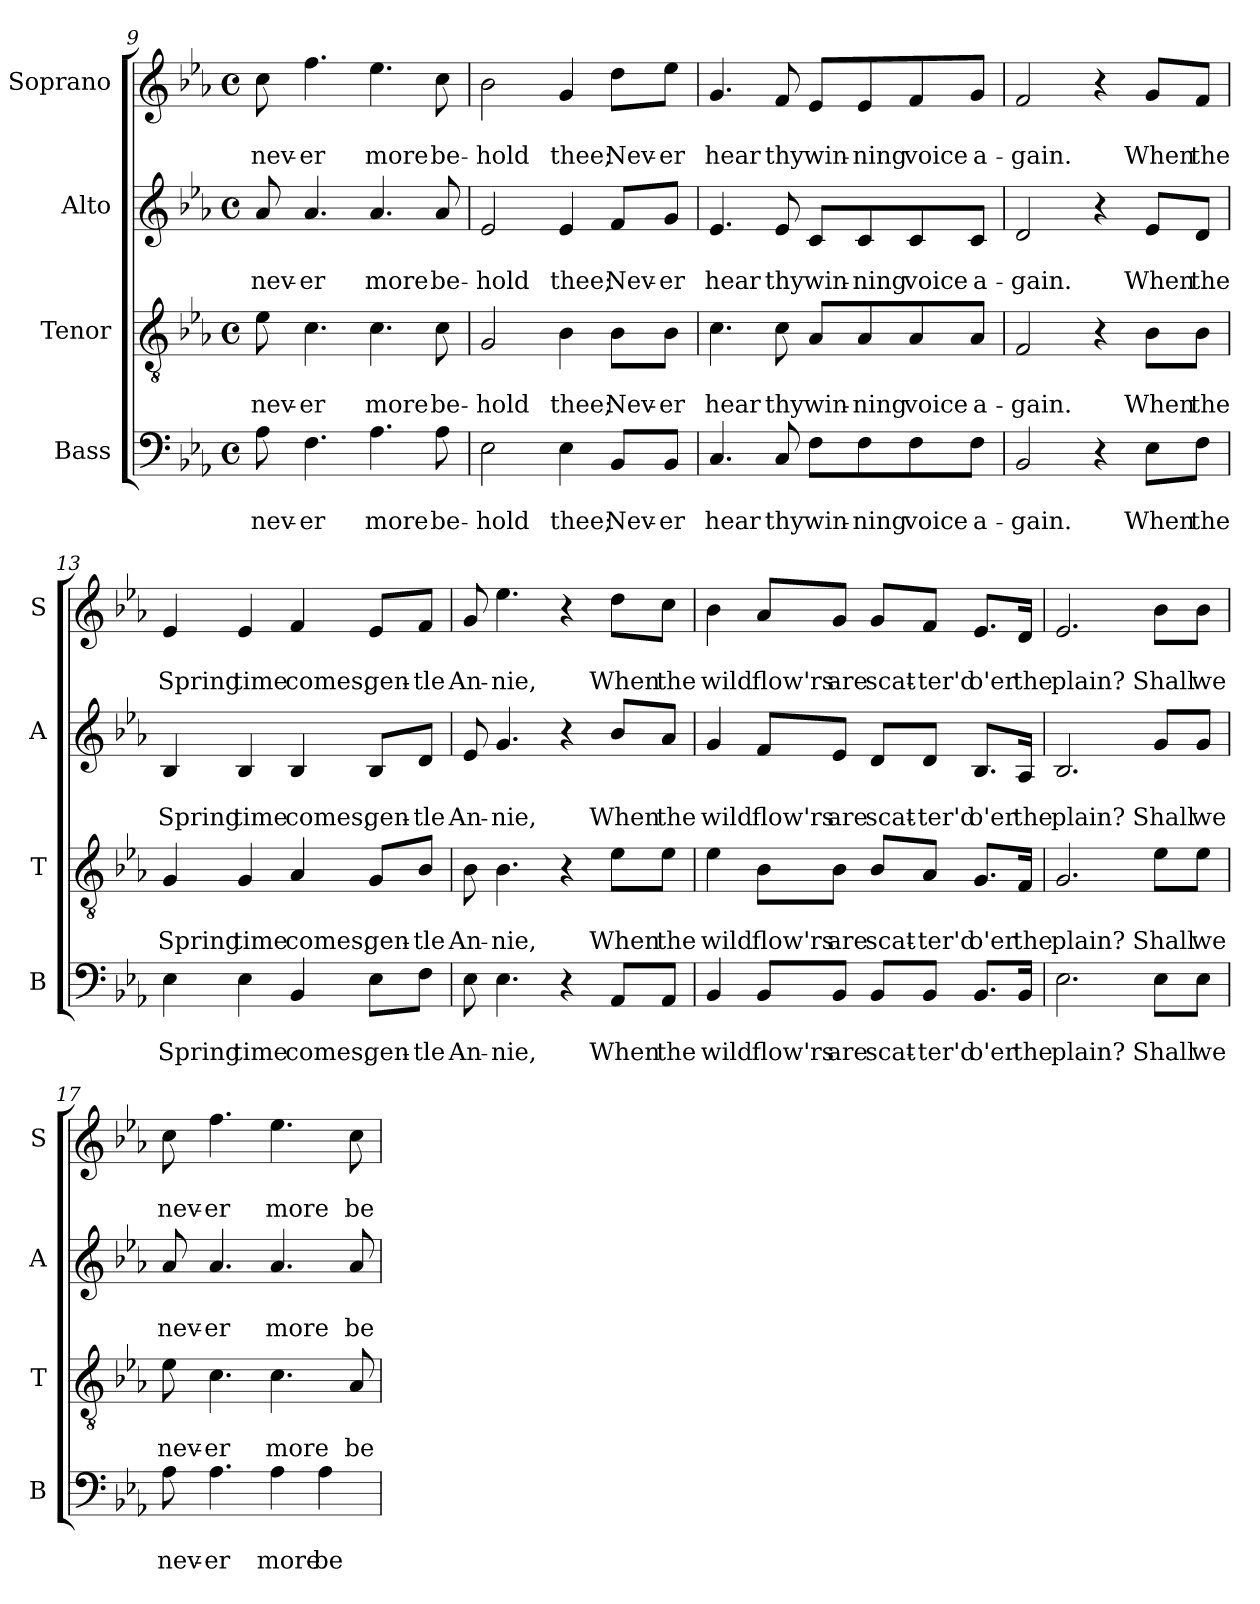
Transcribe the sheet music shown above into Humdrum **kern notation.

**kern	**text	**text	**kern	**text	**text	**kern	**text	**text	**kern	**text	**text
*part4	*part4	*part4	*part3	*part3	*part3	*part2	*part2	*part2	*part1	*part1	*part1
*staff4	*staff4	*staff4	*staff3	*staff3	*staff3	*staff2	*staff2	*staff2	*staff1	*staff1	*staff1
*I"Bass	*	*	*I"Tenor	*	*	*I"Alto	*	*	*I"Soprano	*	*
*I'B	*	*	*I'T	*	*	*I'A	*	*	*I'S	*	*
*clefF4	*	*	*clefGv2	*	*	*clefG2	*	*	*clefG2	*	*
*k[b-e-a-]	*	*	*k[b-e-a-]	*	*	*k[b-e-a-]	*	*	*k[b-e-a-]	*	*
*E-:	*	*	*E-:	*	*	*E-:	*	*	*E-:	*	*
*M4/4	*	*	*M4/4	*	*	*M4/4	*	*	*M4/4	*	*
*met(c)	*	*	*met(c)	*	*	*met(c)	*	*	*met(c)	*	*
=9	=9	=9	=9	=9	=9	=9	=9	=9	=9	=9	=9
!	!	!LO:LY:b	!	!	!LO:LY:b	!	!	!LO:LY:b	!	!	!LO:LY:b
8A-\	.	nev-	8e-\	.	nev-	8a-/	.	nev-	8cc\	.	nev-
!	!	!LO:LY:b	!	!	!LO:LY:b	!	!	!LO:LY:b	!	!	!LO:LY:b
4.F\	.	-er	4.c\	.	-er	4.a-/	.	-er	4.ff\	.	-er
!	!	!LO:LY:b	!	!	!LO:LY:b	!	!	!LO:LY:b	!	!	!LO:LY:b
4.A-\	.	more	4.c\	.	more	4.a-/	.	more	4.ee-\	.	more
!	!	!LO:LY:b	!	!	!LO:LY:b	!	!	!LO:LY:b	!	!	!LO:LY:b
8A-\	.	be-	8c\	.	be-	8a-/	.	be-	8cc\	.	be-
=10	=10	=10	=10	=10	=10	=10	=10	=10	=10	=10	=10
!	!	!LO:LY:b	!	!	!LO:LY:b	!	!	!LO:LY:b	!	!	!LO:LY:b
2E-\	.	-hold	2G/	.	-hold	2e-/	.	-hold	2b-\	.	-hold
!	!	!LO:LY:b	!	!	!LO:LY:b	!	!	!LO:LY:b	!	!	!LO:LY:b
4E-\	.	thee;	4B-\	.	thee;	4e-/	.	thee;	4g/	.	thee;
!	!	!LO:LY:b	!	!	!LO:LY:b	!	!	!LO:LY:b	!	!	!LO:LY:b
8BB-/L	.	Nev-	8B-\L	.	Nev-	8f/L	.	Nev-	8dd\L	.	Nev-
!	!	!LO:LY:b	!	!	!LO:LY:b	!	!	!LO:LY:b	!	!	!LO:LY:b
8BB-/J	.	-er	8B-\J	.	-er	8g/J	.	-er	8ee-\J	.	-er
!!LO:LB:g=z
=11	=11	=11	=11	=11	=11	=11	=11	=11	=11	=11	=11
!	!	!LO:LY:b	!	!	!LO:LY:b	!	!	!LO:LY:b	!	!	!LO:LY:b
4.C/	.	hear	4.c\	.	hear	4.e-/	.	hear	4.g/	.	hear
!	!	!LO:LY:b	!	!	!LO:LY:b	!	!	!LO:LY:b	!	!	!LO:LY:b
8C/	.	thy	8c\	.	thy	8e-/	.	thy	8f/	.	thy
!	!	!LO:LY:b	!	!	!LO:LY:b	!	!	!LO:LY:b	!	!	!LO:LY:b
8F\L	.	win-	8A-/L	.	win-	8c/L	.	win-	8e-/L	.	win-
!	!	!LO:LY:b	!	!	!LO:LY:b	!	!	!LO:LY:b	!	!	!LO:LY:b
8F\	.	-ning	8A-/	.	-ning	8c/	.	-ning	8e-/	.	-ning
!	!	!LO:LY:b	!	!	!LO:LY:b	!	!	!LO:LY:b	!	!	!LO:LY:b
8F\	.	voice	8A-/	.	voice	8c/	.	voice	8f/	.	voice
!	!	!LO:LY:b	!	!	!LO:LY:b	!	!	!LO:LY:b	!	!	!LO:LY:b
8F\J	.	a-	8A-/J	.	a-	8c/J	.	a-	8g/J	.	a-
=12	=12	=12	=12	=12	=12	=12	=12	=12	=12	=12	=12
!	!	!LO:LY:b	!	!	!LO:LY:b	!	!	!LO:LY:b	!	!	!LO:LY:b
2BB-/	.	-gain.	2F/	.	-gain.	2d/	.	-gain.	2f/	.	-gain.
4r	.	.	4r	.	.	4r	.	.	4r	.	.
!	!	!LO:LY:b	!	!	!LO:LY:b	!	!	!LO:LY:b	!	!	!LO:LY:b
8E-\L	.	When	8B-\L	.	When	8e-/L	.	When	8g/L	.	When
!	!	!LO:LY:b	!	!	!LO:LY:b	!	!	!LO:LY:b	!	!	!LO:LY:b
8F\J	.	the	8B-\J	.	the	8d/J	.	the	8f/J	.	the
=13	=13	=13	=13	=13	=13	=13	=13	=13	=13	=13	=13
!	!	!LO:LY:b	!	!	!LO:LY:b	!	!	!LO:LY:b	!	!	!LO:LY:b
4E-\	.	Spring	4G/	.	Spring	4B-/	.	Spring	4e-/	.	Spring
!	!	!LO:LY:b	!	!	!LO:LY:b	!	!	!LO:LY:b	!	!	!LO:LY:b
4E-\	.	time	4G/	.	time	4B-/	.	time	4e-/	.	time
!	!	!LO:LY:b	!	!	!LO:LY:b	!	!	!LO:LY:b	!	!	!LO:LY:b
4BB-/	.	comes,	4A-/	.	comes,	4B-/	.	comes,	4f/	.	comes,
!	!	!LO:LY:b	!	!	!LO:LY:b	!	!	!LO:LY:b	!	!	!LO:LY:b
8E-\L	.	gen-	8G/L	.	gen-	8B-/L	.	gen-	8e-/L	.	gen-
!	!	!LO:LY:b	!	!	!LO:LY:b	!	!	!LO:LY:b	!	!	!LO:LY:b
8F\J	.	-tle	8B-/J	.	-tle	8d/J	.	-tle	8f/J	.	-tle
=14	=14	=14	=14	=14	=14	=14	=14	=14	=14	=14	=14
!	!	!LO:LY:b	!	!	!LO:LY:b	!	!	!LO:LY:b	!	!	!LO:LY:b
8E-\	.	An-	8B-\	.	An-	8e-/	.	An-	8g/	.	An-
!	!	!LO:LY:b	!	!	!LO:LY:b	!	!	!LO:LY:b	!	!	!LO:LY:b
4.E-\	.	-nie,	4.B-\	.	-nie,	4.g/	.	-nie,	4.ee-\	.	-nie,
4r	.	.	4r	.	.	4r	.	.	4r	.	.
!	!	!LO:LY:b	!	!	!LO:LY:b	!	!	!LO:LY:b	!	!	!LO:LY:b
8AA-/L	.	When	8e-\L	.	When	8b-/L	.	When	8dd\L	.	When
!	!	!LO:LY:b	!	!	!LO:LY:b	!	!	!LO:LY:b	!	!	!LO:LY:b
8AA-/J	.	the	8e-\J	.	the	8a-/J	.	the	8cc\J	.	the
!!LO:PB:g=z
=15	=15	=15	=15	=15	=15	=15	=15	=15	=15	=15	=15
!	!	!LO:LY:b	!	!	!LO:LY:b	!	!	!LO:LY:b	!	!	!LO:LY:b
4BB-/	.	wild	4e-\	.	wild	4g/	.	wild	4b-\	.	wild
!	!	!LO:LY:b	!	!	!LO:LY:b	!	!	!LO:LY:b	!	!	!LO:LY:b
8BB-/L	.	flow'rs	8B-\L	.	flow'rs	8f/L	.	flow'rs	8a-/L	.	flow'rs
!	!	!LO:LY:b	!	!	!LO:LY:b	!	!	!LO:LY:b	!	!	!LO:LY:b
8BB-/J	.	are	8B-\J	.	are	8e-/J	.	are	8g/J	.	are
!	!	!LO:LY:b	!	!	!LO:LY:b	!	!	!LO:LY:b	!	!	!LO:LY:b
8BB-/L	.	scat-	8B-/L	.	scat-	8d/L	.	scat-	8g/L	.	scat-
!	!	!LO:LY:b	!	!	!LO:LY:b	!	!	!LO:LY:b	!	!	!LO:LY:b
8BB-/J	.	-ter'd	8A-/J	.	-ter'd	8d/J	.	-ter'd	8f/J	.	-ter'd
!	!	!LO:LY:b	!	!	!LO:LY:b	!	!	!LO:LY:b	!	!	!LO:LY:b
8.BB-/L	.	o'er	8.G/L	.	o'er	8.B-/L	.	o'er	8.e-/L	.	o'er
!	!	!LO:LY:b	!	!	!LO:LY:b	!	!	!LO:LY:b	!	!	!LO:LY:b
16BB-/Jk	.	the	16F/Jk	.	the	16A-/Jk	.	the	16d/Jk	.	the
=16	=16	=16	=16	=16	=16	=16	=16	=16	=16	=16	=16
!	!	!LO:LY:b	!	!	!LO:LY:b	!	!	!LO:LY:b	!	!	!LO:LY:b
2.E-\	.	plain?	2.G/	.	plain?	2.B-/	.	plain?	2.e-/	.	plain?
!	!	!LO:LY:b	!	!	!LO:LY:b	!	!	!LO:LY:b	!	!	!LO:LY:b
8E-\L	.	Shall	8e-\L	.	Shall	8g/L	.	Shall	8b-\L	.	Shall
!	!	!LO:LY:b	!	!	!LO:LY:b	!	!	!LO:LY:b	!	!	!LO:LY:b
8E-\J	.	we	8e-\J	.	we	8g/J	.	we	8b-\J	.	we
=17	=17	=17	=17	=17	=17	=17	=17	=17	=17	=17	=17
!	!	!LO:LY:b	!	!	!LO:LY:b	!	!	!LO:LY:b	!	!	!LO:LY:b
8A-\	.	nev-	8e-\	.	nev-	8a-/	.	nev-	8cc\	.	nev-
!	!	!LO:LY:b	!	!	!LO:LY:b	!	!	!LO:LY:b	!	!	!LO:LY:b
4.A-\	.	-er	4.c\	.	-er	4.a-/	.	-er	4.ff\	.	-er
!	!	!LO:LY:b	!	!	!LO:LY:b	!	!	!LO:LY:b	!	!	!LO:LY:b
4A-\	.	more	4.c\	.	more	4.a-/	.	more	4.ee-\	.	more
!	!	!LO:LY:b	!	!	!	!	!	!	!	!	!
4A-\	.	be-	.	.	.	.	.	.	.	.	.
!	!	!	!	!	!LO:LY:b	!	!	!LO:LY:b	!	!	!LO:LY:b
.	.	.	8A-/	.	be-	8a-/	.	be-	8cc\	.	be-
=	=	=	=	=	=	=	=	=	=	=	=
*-	*-	*-	*-	*-	*-	*-	*-	*-	*-	*-	*-
